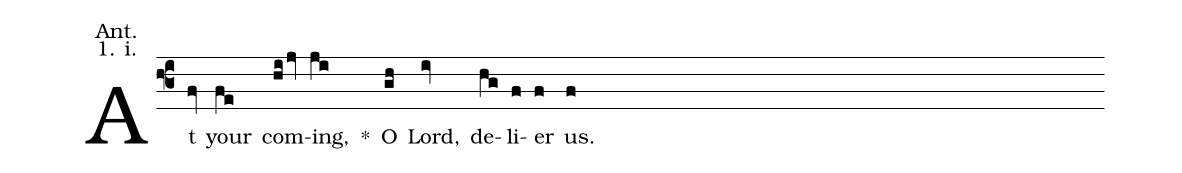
annotation: Ant.;
annotation: 1. i.;
%%
(f3) At(fv) your(fe) com(hijv)ing,(ji) <sp>*</sp>() O(gh) Lord,(iv) de(hg)li(f)er(f) us.(f)
